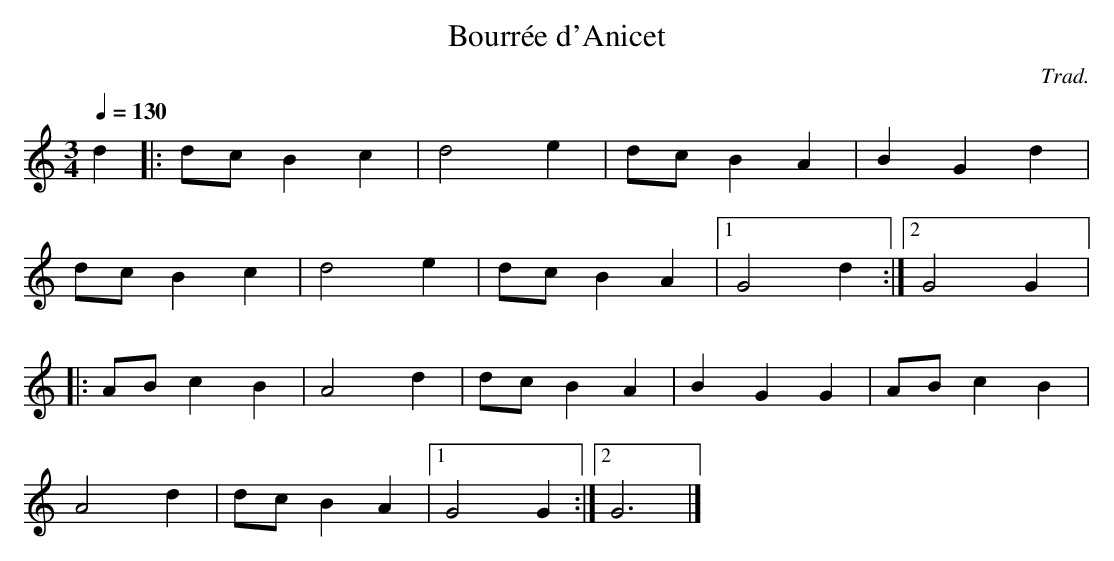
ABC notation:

X:1
T:Bourrée d'Anicet
C:Trad.
M:3/4
L:1/4
Q:1/4=130
K:C
d |: d/c/ B c | d2 e | d/c/ B A | B G d |
d/c/ B c | d2 e | d/c/ B A |1 G2 d :|2 G2 G |:
A/B/ c B | A2 d | d/c/ B A | B G G | A/B/ c B |
A2 d | d/c/ B A |1 G2 G :|2 G3 |]
